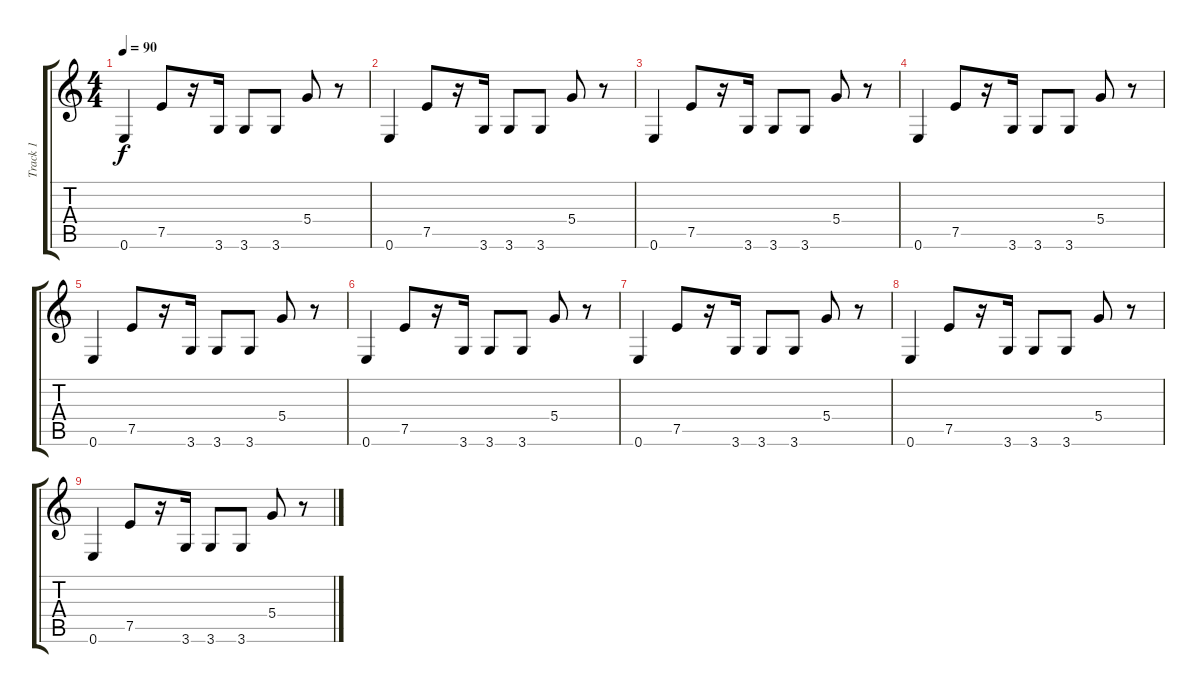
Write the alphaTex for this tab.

\track ("Track 1" "Track 1") {instrument overdrivenguitar}
\staff {score tabs}
\tuning (E4 B3 G3 D3 A2 E2) {hide}
\ts (4 4)
\tempo 90
\clef g2
\ks c
0.6.4{dy f} 7.5.8 r.16 3.6.16 3.6.8 3.6.8 5.4.8 r.8 |
0.6.4 7.5.8 r.16 3.6.16 3.6.8 3.6.8 5.4.8 r.8 |
0.6.4 7.5.8 r.16 3.6.16 3.6.8 3.6.8 5.4.8 r.8 |
0.6.4 7.5.8 r.16 3.6.16 3.6.8 3.6.8 5.4.8 r.8 |
0.6.4 7.5.8 r.16 3.6.16 3.6.8 3.6.8 5.4.8 r.8 |
0.6.4 7.5.8 r.16 3.6.16 3.6.8 3.6.8 5.4.8 r.8 |
0.6.4 7.5.8 r.16 3.6.16 3.6.8 3.6.8 5.4.8 r.8 |
0.6.4 7.5.8 r.16 3.6.16 3.6.8 3.6.8 5.4.8 r.8 |
0.6.4 7.5.8 r.16 3.6.16 3.6.8 3.6.8 5.4.8 r.8
